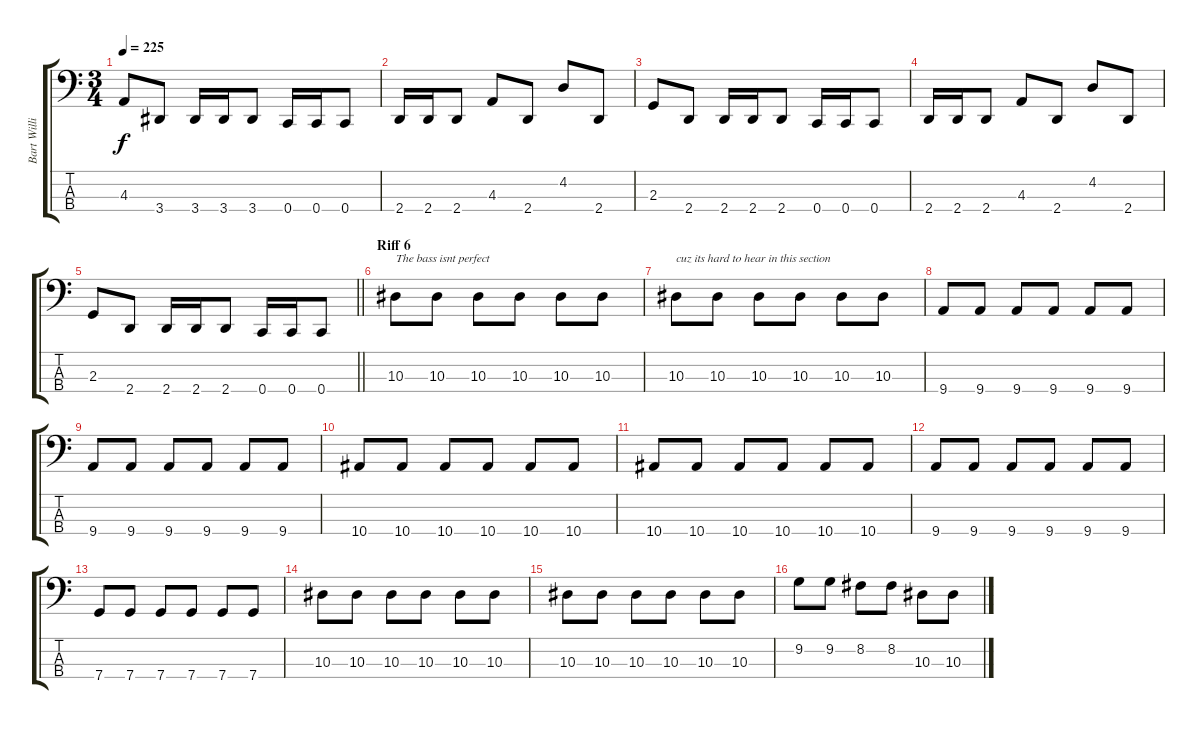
\track ("Bart Williams" "Bart Willi") {instrument electricbassfinger}
\staff {score tabs}
\tuning (Eb2 Bb1 F1 C1) {hide}
\ts (3 4)
\tempo 225
\clef f4
\ks c
4.3.8{dy f} 3.4.8 3.4.16 3.4.16 3.4.8 0.4.16 0.4.16 0.4.8 |
2.4.16 2.4.16 2.4.8 4.3.8 2.4.8 4.2.8 2.4.8 |
2.3.8 2.4.8 2.4.16 2.4.16 2.4.8 0.4.16 0.4.16 0.4.8 |
2.4.16 2.4.16 2.4.8 4.3.8 2.4.8 4.2.8 2.4.8 |
\barLineRight lightlight
2.3.8 2.4.8 2.4.16 2.4.16 2.4.8 0.4.16 0.4.16 0.4.8 |
\section ("" "Riff 6")
10.3.8{txt "The bass isnt perfect"} 10.3.8 10.3.8 10.3.8 10.3.8 10.3.8 |
10.3.8{txt "cuz its hard to hear in this section"} 10.3.8 10.3.8 10.3.8 10.3.8 10.3.8 |
9.4.8 9.4.8 9.4.8 9.4.8 9.4.8 9.4.8 |
9.4.8 9.4.8 9.4.8 9.4.8 9.4.8 9.4.8 |
10.4.8 10.4.8 10.4.8 10.4.8 10.4.8 10.4.8 |
10.4.8 10.4.8 10.4.8 10.4.8 10.4.8 10.4.8 |
9.4.8 9.4.8 9.4.8 9.4.8 9.4.8 9.4.8 |
7.4.8 7.4.8 7.4.8 7.4.8 7.4.8 7.4.8 |
10.3.8 10.3.8 10.3.8 10.3.8 10.3.8 10.3.8 |
10.3.8 10.3.8 10.3.8 10.3.8 10.3.8 10.3.8 |
9.2.8 9.2.8 8.2.8 8.2.8 10.3.8 10.3.8
